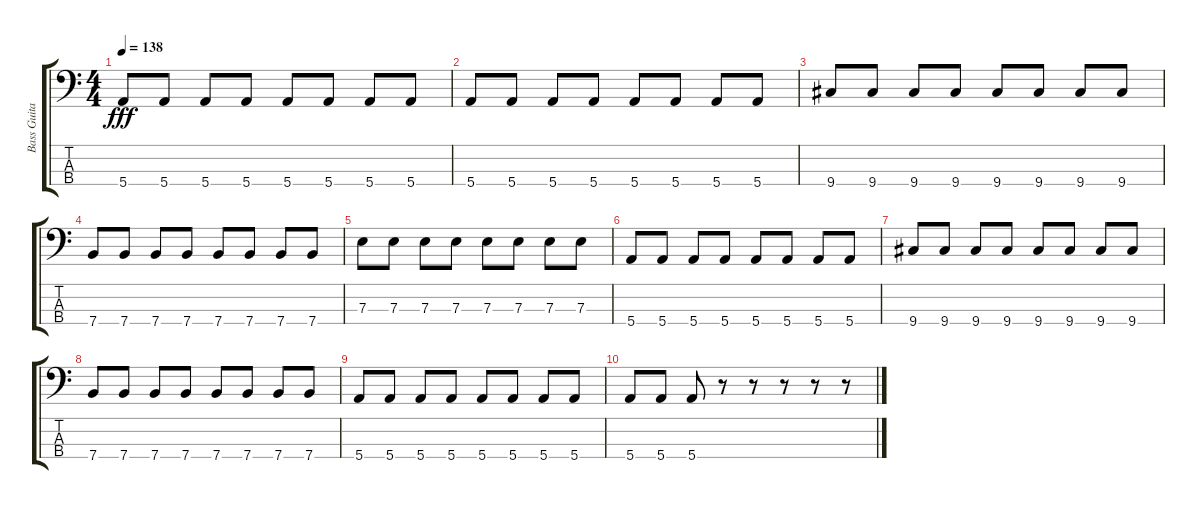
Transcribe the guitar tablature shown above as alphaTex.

\track ("Bass Guitarist" "Bass Guita") {instrument electricbassfinger}
\staff {score tabs}
\tuning (G2 D2 A1 E1) {hide}
\ts (4 4)
\tempo 138
\clef f4
\ks c
5.4.8{dy fff} 5.4.8 5.4.8 5.4.8 5.4.8 5.4.8 5.4.8 5.4.8 |
5.4.8 5.4.8 5.4.8 5.4.8 5.4.8 5.4.8 5.4.8 5.4.8 |
9.4.8 9.4.8 9.4.8 9.4.8 9.4.8 9.4.8 9.4.8 9.4.8 |
7.4.8 7.4.8 7.4.8 7.4.8 7.4.8 7.4.8 7.4.8 7.4.8 |
7.3.8 7.3.8 7.3.8 7.3.8 7.3.8 7.3.8 7.3.8 7.3.8 |
5.4.8 5.4.8 5.4.8 5.4.8 5.4.8 5.4.8 5.4.8 5.4.8 |
9.4.8 9.4.8 9.4.8 9.4.8 9.4.8 9.4.8 9.4.8 9.4.8 |
7.4.8 7.4.8 7.4.8 7.4.8 7.4.8 7.4.8 7.4.8 7.4.8 |
5.4.8 5.4.8 5.4.8 5.4.8 5.4.8 5.4.8 5.4.8 5.4.8 |
5.4.8 5.4.8 5.4.8 r.8 r.8 r.8 r.8 r.8
